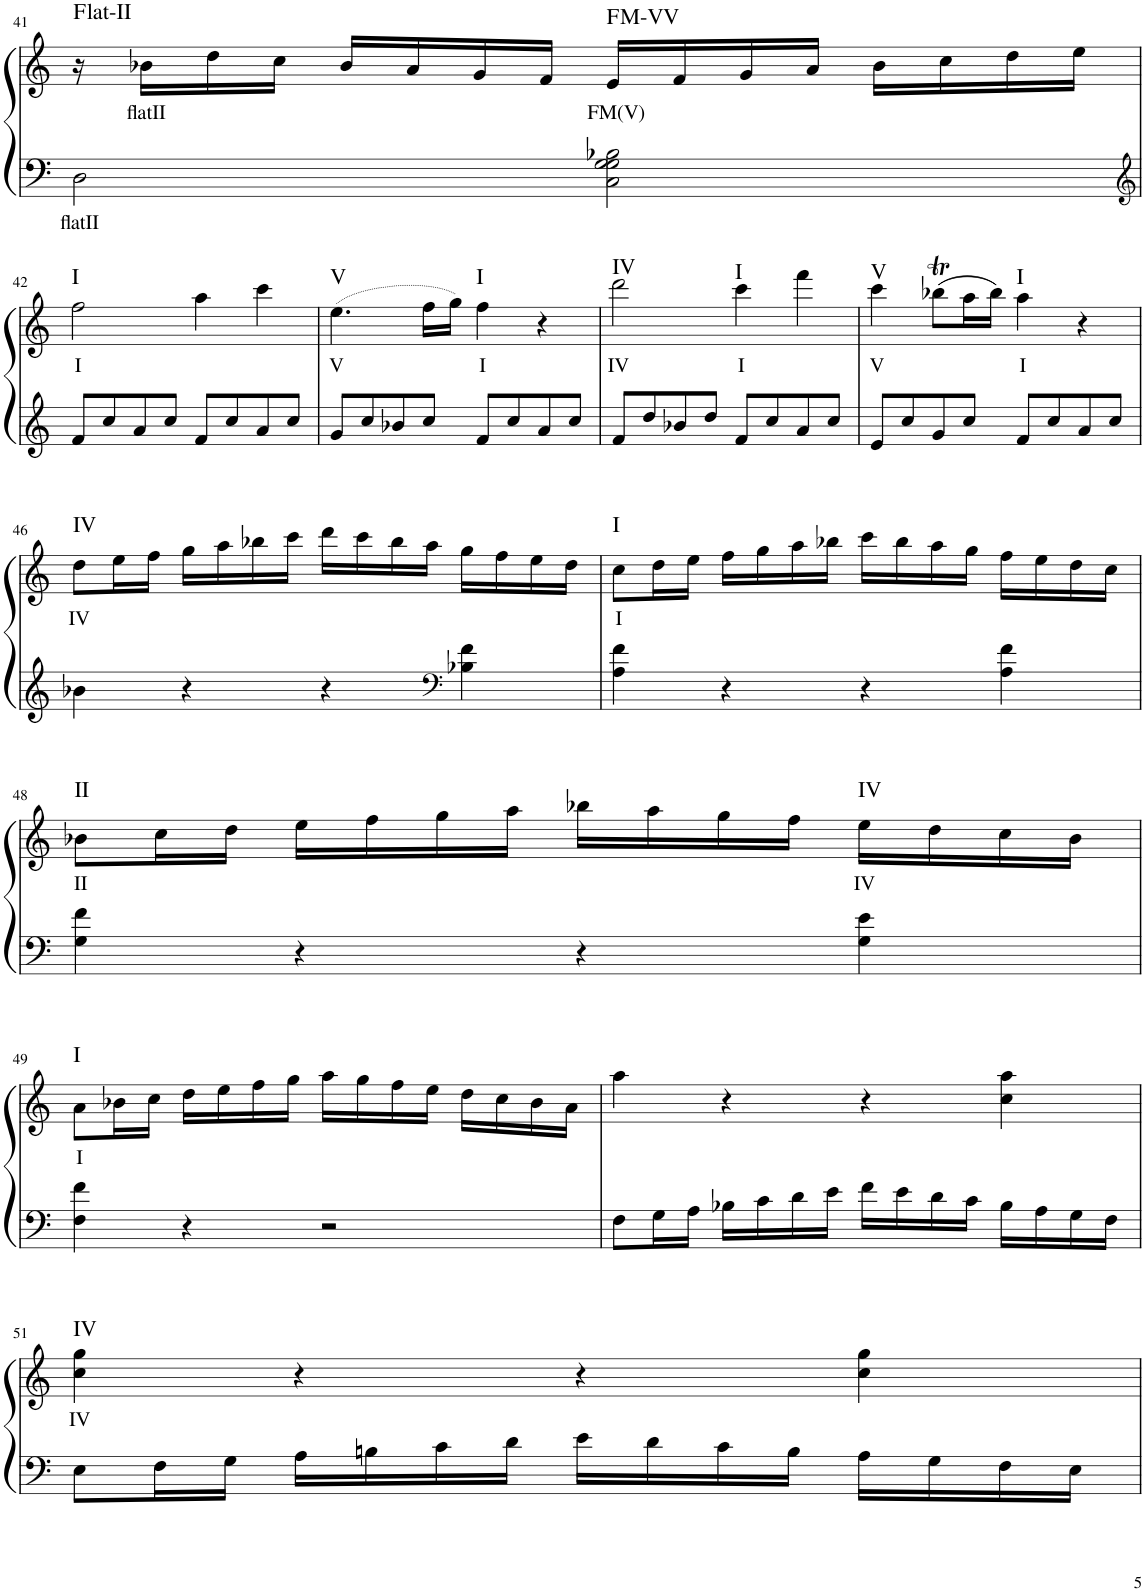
**kern	**text	**kern	**text	**harte
*part1	*part1	*part1	*part1	*part1
*staff2	*staff2	*staff1	*staff1	*
*I"Piano	*	*	*	*
*I'Pno	*	*	*	*
!!LO:PB:g=z
*clefF4	*	*clefG2	*	*
*k[]	*	*k[]	*	*
*M4/4	*	*M4/4	*	*
*met(c)	*	*met(c)	*	*
=41	=41	=41	=41	=41
!	!LO:LY:b	!	!	!
2D\	flatII	16r	.	F:maj
!	!	!	!LO:LY:b	!
.	.	16b-X\LL	flatII	.
.	.	16dd\	.	.
.	.	16cc\JJ	.	.
.	.	16b-/LL	.	.
.	.	16a/	.	.
.	.	16g/	.	.
.	.	16f/JJ	.	.
!	!	!	!LO:LY:b	!LO:H:kt=M
2C\ 2G\ 2G\ 2B-X\	.	16e/LL	FM(V)	F:maj
.	.	16f/	.	.
.	.	16g/	.	.
.	.	16a/JJ	.	.
.	.	16b-\LL	.	.
.	.	16cc\	.	.
.	.	16dd\	.	.
.	.	16ee\JJ	.	.
!!LO:LB:g=z
=42	=42	=42	=42	=42
*clefG2	*	*	*	*
!	!	!	!LO:LY:b	!LO:H:kt=I
8f/L	.	2ff\	I	N
8cc/	.	.	.	.
8a/	.	.	.	.
8cc/J	.	.	.	.
8f/L	.	4aa\	.	.
8cc/	.	.	.	.
8a/	.	4ccc\	.	.
8cc/J	.	.	.	.
=43	=43	=43	=43	=43
!	!	!	!LO:LY:b	!LO:H:kt=V
8g/L	.	(4.ee\	V	N
8cc/	.	.	.	.
8b-X/	.	.	.	.
8cc/J	.	16ff\LL	.	.
.	.	16gg\JJ)	.	.
!	!	!	!LO:LY:b	!LO:H:kt=I
8f/L	.	4ff\	I	N
8cc/	.	.	.	.
8a/	.	4r	.	.
8cc/J	.	.	.	.
=44	=44	=44	=44	=44
!	!	!	!LO:LY:b	!LO:H:kt=IV
8f/L	.	2ddd\	IV	N
8dd/	.	.	.	.
8b-X/	.	.	.	.
8dd/J	.	.	.	.
!	!	!	!LO:LY:b	!LO:H:kt=I
8f/L	.	4ccc\	I	N
8cc/	.	.	.	.
8a/	.	4fff\	.	.
8cc/J	.	.	.	.
=45	=45	=45	=45	=45
!	!	!	!LO:LY:b	!LO:H:kt=V
8e/L	.	4ccc\	V	N
8cc/	.	.	.	.
8g/	.	(8bb-XT\L	.	.
8cc/J	.	16aa\L	.	.
.	.	16bb-\JJ)	.	.
!	!	!	!LO:LY:b	!LO:H:kt=I
8f/L	.	4aa\	I	N
8cc/	.	.	.	.
8a/	.	4r	.	.
8cc/J	.	.	.	.
!!LO:LB:g=z
=46	=46	=46	=46	=46
!	!	!	!LO:LY:b	!LO:H:kt=IV
4b-X\	.	8dd\L	IV	N
.	.	16ee\L	.	.
.	.	16ff\JJ	.	.
4r	.	16gg\LL	.	.
.	.	16aa\	.	.
.	.	16bb-X\	.	.
.	.	16ccc\JJ	.	.
4r	.	16ddd\LL	.	.
.	.	16ccc\	.	.
.	.	16bb-\	.	.
.	.	16aa\JJ	.	.
*clefF4	*	*	*	*
4B-X\ 4f\	.	16gg\LL	.	.
.	.	16ff\	.	.
.	.	16ee\	.	.
.	.	16dd\JJ	.	.
=47	=47	=47	=47	=47
!	!	!	!LO:LY:b	!LO:H:kt=I
4A\ 4f\	.	8cc\L	I	N
.	.	16dd\L	.	.
.	.	16ee\JJ	.	.
4r	.	16ff\LL	.	.
.	.	16gg\	.	.
.	.	16aa\	.	.
.	.	16bb-X\JJ	.	.
4r	.	16ccc\LL	.	.
.	.	16bb-\	.	.
.	.	16aa\	.	.
.	.	16gg\JJ	.	.
4A\ 4f\	.	16ff\LL	.	.
.	.	16ee\	.	.
.	.	16dd\	.	.
.	.	16cc\JJ	.	.
!!LO:LB:g=z
=48	=48	=48	=48	=48
!	!	!	!LO:LY:b	!LO:H:kt=II
4G\ 4f\	.	8b-X\L	II	N
.	.	16cc\L	.	.
.	.	16dd\JJ	.	.
4r	.	16ee\LL	.	.
.	.	16ff\	.	.
.	.	16gg\	.	.
.	.	16aa\JJ	.	.
4r	.	16bb-X\LL	.	.
.	.	16aa\	.	.
.	.	16gg\	.	.
.	.	16ff\JJ	.	.
!	!	!	!LO:LY:b	!LO:H:kt=IV
4G\ 4e\	.	16ee\LL	IV	N
.	.	16dd\	.	.
.	.	16cc\	.	.
.	.	16b-\JJ	.	.
!!LO:LB:g=z
=49	=49	=49	=49	=49
!	!	!	!LO:LY:b	!LO:H:kt=I
4F\ 4f\	.	8a\L	I	N
.	.	16b-X\L	.	.
.	.	16cc\JJ	.	.
4r	.	16dd\LL	.	.
.	.	16ee\	.	.
.	.	16ff\	.	.
.	.	16gg\JJ	.	.
2r	.	16aa\LL	.	.
.	.	16gg\	.	.
.	.	16ff\	.	.
.	.	16ee\JJ	.	.
.	.	16dd\LL	.	.
.	.	16cc\	.	.
.	.	16b-\	.	.
.	.	16a\JJ	.	.
=50	=50	=50	=50	=50
8F\L	.	4aa\	.	.
16G\L	.	.	.	.
16A\JJ	.	.	.	.
16B-X\LL	.	4r	.	.
16c\	.	.	.	.
16d\	.	.	.	.
16e\JJ	.	.	.	.
16f\LL	.	4r	.	.
16e\	.	.	.	.
16d\	.	.	.	.
16c\JJ	.	.	.	.
16B-\LL	.	4cc\ 4aa\	.	.
16A\	.	.	.	.
16G\	.	.	.	.
16F\JJ	.	.	.	.
!!LO:LB:g=z
=51	=51	=51	=51	=51
!	!	!	!LO:LY:b	!LO:H:kt=IV
8E\L	.	4cc\ 4gg\	IV	N
16F\L	.	.	.	.
16G\JJ	.	.	.	.
16A\LL	.	4r	.	.
16Bn\	.	.	.	.
16c\	.	.	.	.
16d\JJ	.	.	.	.
16e\LL	.	4r	.	.
16d\	.	.	.	.
16c\	.	.	.	.
16B\JJ	.	.	.	.
16A\LL	.	4cc\ 4gg\	.	.
16G\	.	.	.	.
16F\	.	.	.	.
16E\JJ	.	.	.	.
=	=	=	=	=
*-	*-	*-	*-	*-
